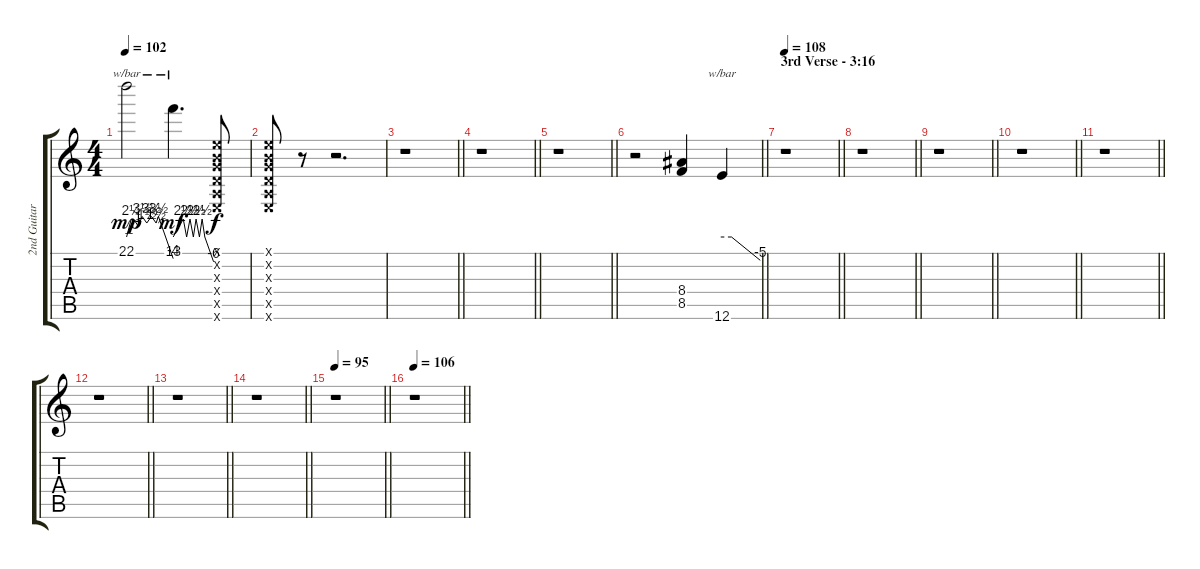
\track ("2nd Guitar" "2nd Guitar") {instrument distortionguitar}
\staff {score tabs}
\tuning (E4 B3 G3 D3 A2 E2) {hide}
\ts (4 4)
\tempo 102
\clef g2
\ks c
22.1.2{tbe (custom default 0 0 6 10 9 10 15 4 20 14 26 6 32 14 38 6 41 14 60 -16) dy mp} 13.1.4{d tbe (custom default 0 0 15 10 20 0 25 10 30 0 34 10 39 0 43 10 47 0 60 -24) dy mf} (0.1{x} 0.2{x} 0.3{x} 0.4{x} 0.5{x} 0.6{x}).8{dy f} |
(0.1{x} 0.2{x} 0.3{x} 0.4{x} 0.5{x} 0.6{x}).8 r.8 r.2{d} |
\barLineRight lightlight
r.1 |
\barLineRight lightlight
r.1 |
\barLineRight lightlight
r.1 |
\barLineRight lightlight
r.2 (8.4 8.5).4 12.6.4{tbe (custom default 0 0 15 0 60 -20)} |
\section ("" "3rd Verse - 3:16")
\tempo 108
\barLineRight lightlight
r.1 |
\barLineRight lightlight
r.1 |
\barLineRight lightlight
r.1 |
\barLineRight lightlight
r.1 |
\barLineRight lightlight
r.1 |
\barLineRight lightlight
r.1 |
\barLineRight lightlight
r.1 |
\barLineRight lightlight
r.1 |
\tempo 95
\barLineRight lightlight
r.1 |
\tempo 106
\barLineRight lightlight
r.1
